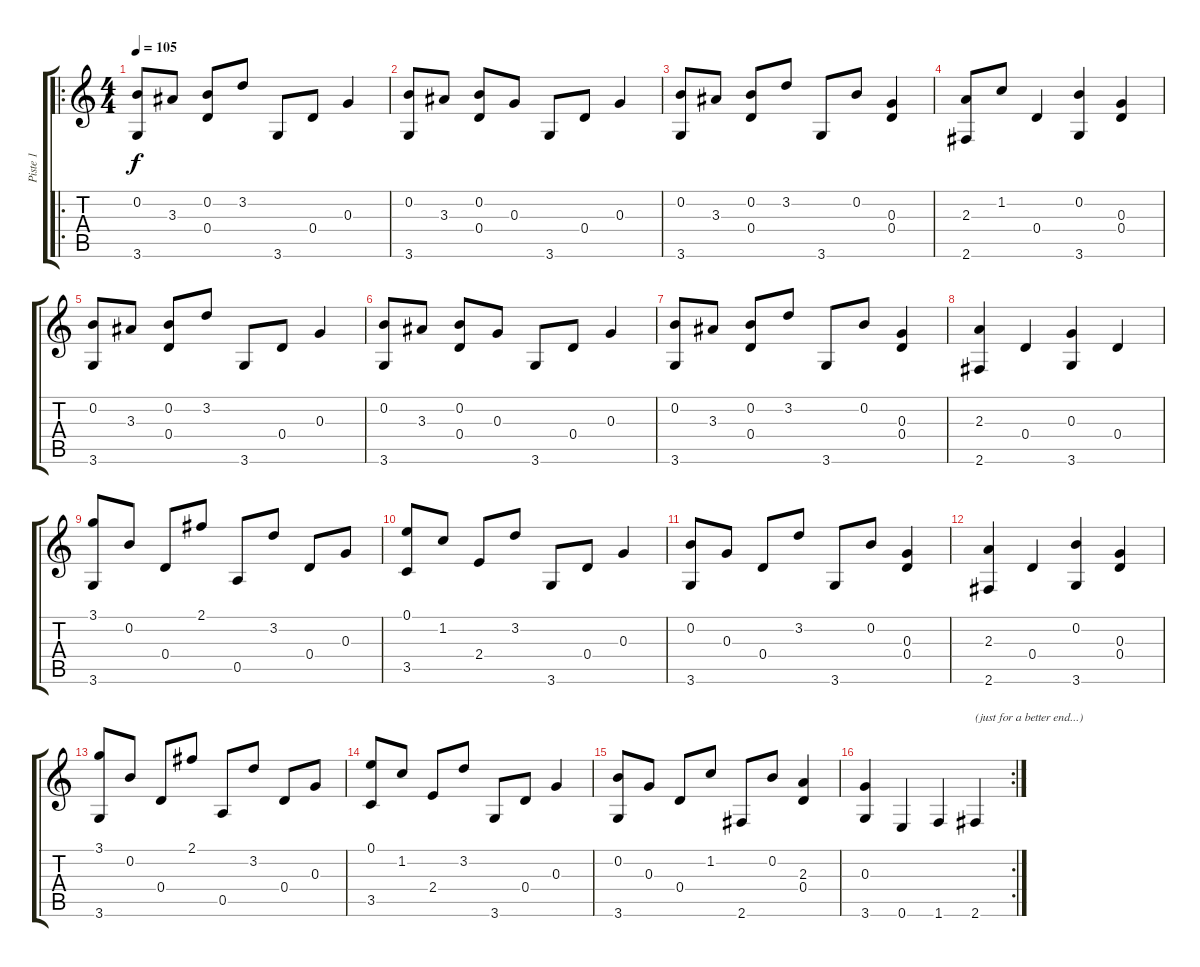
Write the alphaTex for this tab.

\track ("Piste 1" "Piste 1") {instrument acousticguitarnylon}
\staff {score tabs}
\tuning (E4 B3 G3 D3 A2 E2) {hide}
\ro
\ts (4 4)
\tempo 105
\clef g2
\ks c
(0.2 3.6).8{dy f instrument acousticguitarnylon} 3.3.8 (0.2 0.4).8 3.2.8 3.6.8 0.4.8 0.3.4 |
(0.2 3.6).8 3.3.8 (0.2 0.4).8 0.3.8 3.6.8 0.4.8 0.3.4 |
(0.2 3.6).8 3.3.8 (0.2 0.4).8 3.2.8 3.6.8 0.2.8 (0.3 0.4).4 |
(2.3 2.6).8 1.2.8 0.4.4 (0.2 3.6).4 (0.3 0.4).4 |
(0.2 3.6).8 3.3.8 (0.2 0.4).8 3.2.8 3.6.8 0.4.8 0.3.4 |
(0.2 3.6).8 3.3.8 (0.2 0.4).8 0.3.8 3.6.8 0.4.8 0.3.4 |
(0.2 3.6).8 3.3.8 (0.2 0.4).8 3.2.8 3.6.8 0.2.8 (0.3 0.4).4 |
(2.3 2.6).4 0.4.4 (0.3 3.6).4 0.4.4 |
(3.1 3.6).8 0.2.8 0.4.8 2.1.8 0.5.8 3.2.8 0.4.8 0.3.8 |
(0.1 3.5).8 1.2.8 2.4.8 3.2.8 3.6.8 0.4.8 0.3.4 |
(0.2 3.6).8 0.3.8 0.4.8 3.2.8 3.6.8 0.2.8 (0.3 0.4).4 |
(2.3 2.6).4 0.4.4 (0.2 3.6).4 (0.3 0.4).4 |
(3.1 3.6).8 0.2.8 0.4.8 2.1.8 0.5.8 3.2.8 0.4.8 0.3.8 |
(0.1 3.5).8 1.2.8 2.4.8 3.2.8 3.6.8 0.4.8 0.3.4 |
(0.2 3.6).8 0.3.8 0.4.8 1.2.8 2.6.8 0.2.8 (2.3 0.4).4 |
\rc 2
(0.3 3.6).4 0.6.4 1.6.4 2.6.4{txt "(just for a better end...)"}
